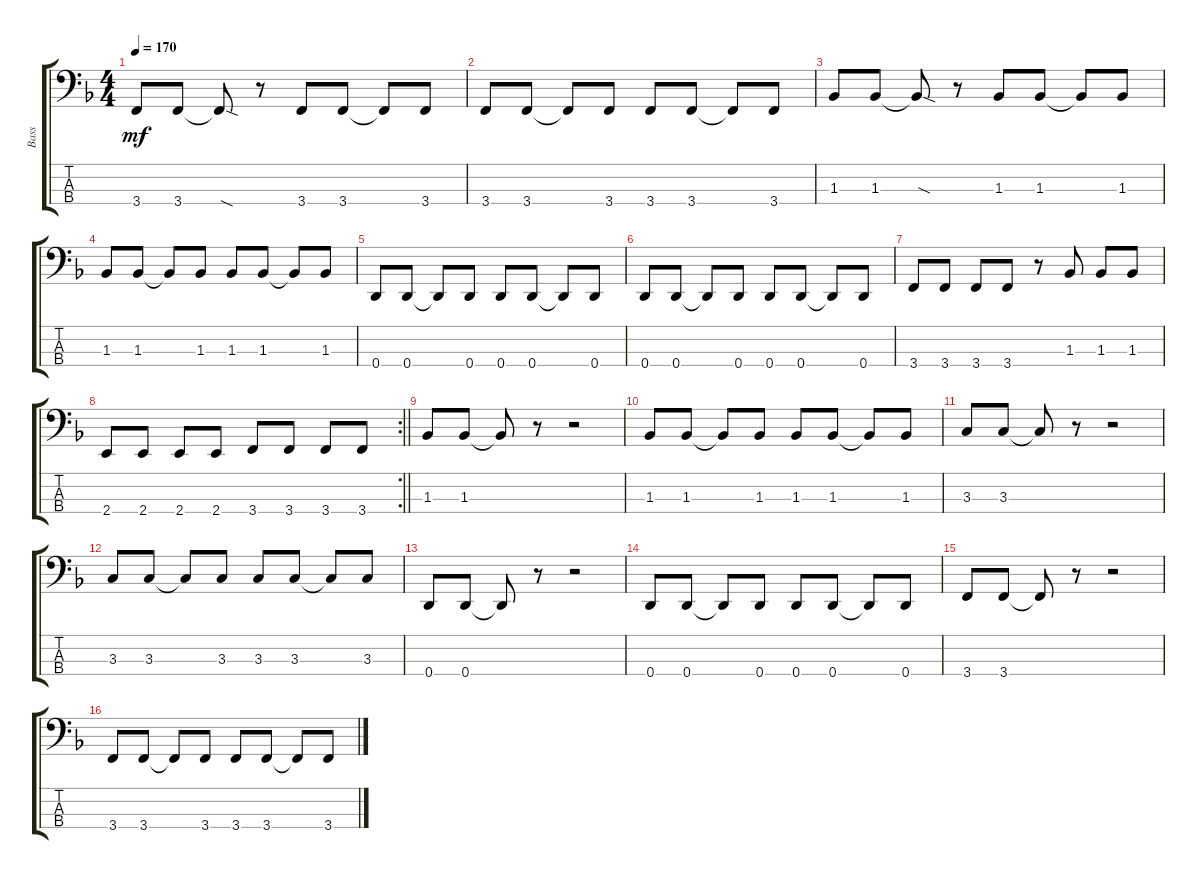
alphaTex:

\track ("Bass" "Bass") {instrument electricbassfinger}
\staff {score tabs}
\tuning (G2 D2 A1 D1) {hide}
\ts (4 4)
\tempo 170
\clef f4
\ks f
3.4.8{dy mf instrument electricbassfinger} 3.4.8 3.4{sod t}.8 r.8 3.4.8 3.4.8 3.4{t}.8 3.4.8 |
3.4.8 3.4.8 3.4{t}.8 3.4.8 3.4.8 3.4.8 3.4{t}.8 3.4.8 |
1.3.8 1.3.8 1.3{sod t}.8 r.8 1.3.8 1.3.8 1.3{t}.8 1.3.8 |
1.3.8 1.3.8 1.3{t}.8 1.3.8 1.3.8 1.3.8 1.3{t}.8 1.3.8 |
0.4.8 0.4.8 0.4{t}.8 0.4.8 0.4.8 0.4.8 0.4{t}.8 0.4.8 |
0.4.8 0.4.8 0.4{t}.8 0.4.8 0.4.8 0.4.8 0.4{t}.8 0.4.8 |
3.4.8 3.4.8 3.4.8 3.4.8 r.8 1.3.8 1.3.8 1.3.8 |
\rc 2
\barLineRight lightlight
2.4.8 2.4.8 2.4.8 2.4.8 3.4.8 3.4.8 3.4.8 3.4.8 |
1.3.8 1.3.8 1.3{t}.8 r.8 r.2 |
1.3.8 1.3.8 1.3{t}.8 1.3.8 1.3.8 1.3.8 1.3{t}.8 1.3.8 |
3.3.8 3.3.8 3.3{t}.8 r.8 r.2 |
3.3.8 3.3.8 3.3{t}.8 3.3.8 3.3.8 3.3.8 3.3{t}.8 3.3.8 |
0.4.8 0.4.8 0.4{t}.8 r.8 r.2 |
0.4.8 0.4.8 0.4{t}.8 0.4.8 0.4.8 0.4.8 0.4{t}.8 0.4.8 |
3.4.8 3.4.8 3.4{t}.8 r.8 r.2 |
3.4.8 3.4.8 3.4{t}.8 3.4.8 3.4.8 3.4.8 3.4{t}.8 3.4.8
